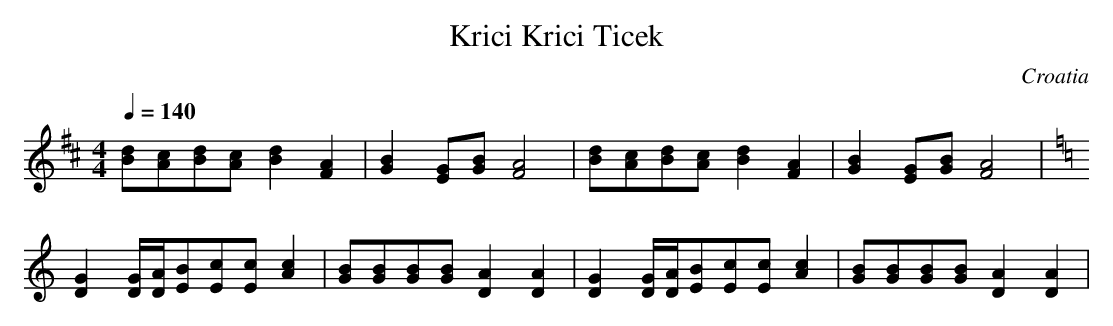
X:1
T:Krici Krici Ticek
O:Croatia
L:1/8
M:4/4
Q:1/4=140
K:AMix
[Bd][Ac][Bd][Ac][B2d2][F2A2]|[G2B2][EG][GB][F4A4]|\
[Bd][Ac][Bd][Ac][B2d2][F2A2]|[G2B2][EG][GB][F4A4]|
K:Am
[D2G2][D/G/][D/A/][EB][Ec][Ec][A2c2]|[GB][GB][GB][GB][D2A2][D2A2]|\
[D2G2][D/G/][D/A/][EB][Ec][Ec][A2c2]|[GB][GB][GB][GB][D2A2][D2A2]|
